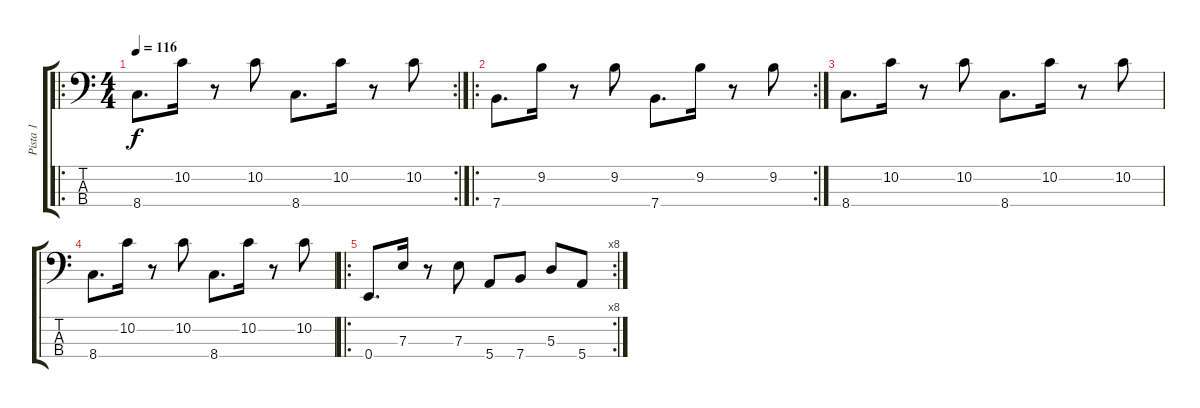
\track ("Pista 1" "Pista 1") {instrument electricbassfinger}
\staff {score tabs}
\tuning (G2 D2 A1 E1) {hide}
\ro
\rc 2
\ts (4 4)
\tempo 116
\clef f4
\ks c
8.4.8{d dy f} 10.2.16 r.8 10.2.8 8.4.8{d} 10.2.16 r.8 10.2.8 |
\ro
\rc 2
7.4.8{d} 9.2.16 r.8 9.2.8 7.4.8{d} 9.2.16 r.8 9.2.8 |
8.4.8{d} 10.2.16 r.8 10.2.8 8.4.8{d} 10.2.16 r.8 10.2.8 |
8.4.8{d} 10.2.16 r.8 10.2.8 8.4.8{d} 10.2.16 r.8 10.2.8 |
\ro
\rc 8
0.4.8{d} 7.3.16 r.8 7.3.8 5.4.8 7.4.8 5.3.8 5.4.8
